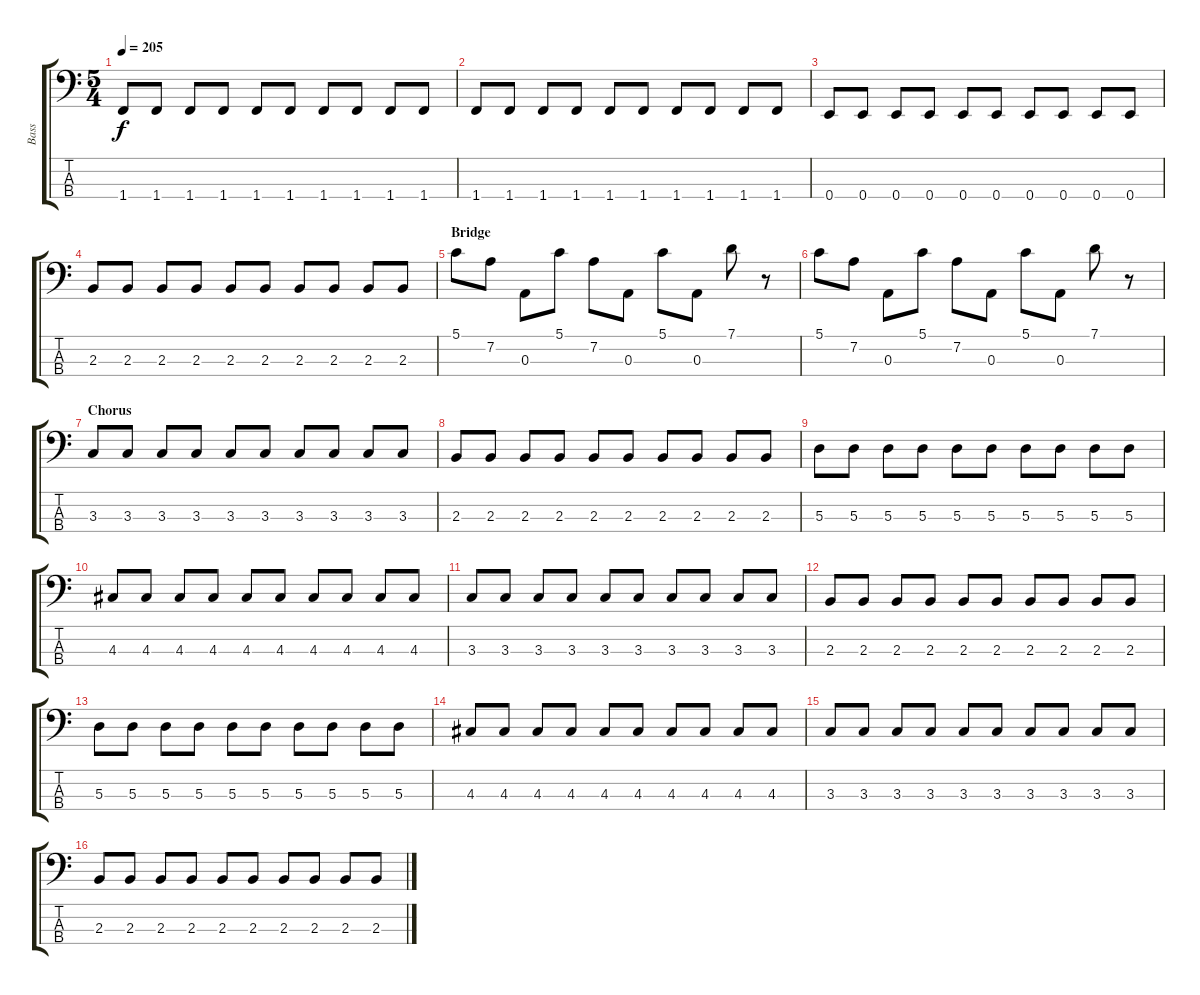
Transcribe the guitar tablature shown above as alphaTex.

\track ("Bass" "Bass") {instrument overdrivenguitar}
\staff {score tabs}
\tuning (G2 D2 A1 E1) {hide}
\ts (5 4)
\tempo 205
\clef f4
\ks c
1.4.8{dy f} 1.4.8 1.4.8 1.4.8 1.4.8 1.4.8 1.4.8 1.4.8 1.4.8 1.4.8 |
1.4.8 1.4.8 1.4.8 1.4.8 1.4.8 1.4.8 1.4.8 1.4.8 1.4.8 1.4.8 |
0.4.8 0.4.8 0.4.8 0.4.8 0.4.8 0.4.8 0.4.8 0.4.8 0.4.8 0.4.8 |
2.3.8 2.3.8 2.3.8 2.3.8 2.3.8 2.3.8 2.3.8 2.3.8 2.3.8 2.3.8 |
\section ("" "Bridge")
5.1.8 7.2.8 0.3.8 5.1.8 7.2.8 0.3.8 5.1.8 0.3.8 7.1.8 r.8 |
5.1.8 7.2.8 0.3.8 5.1.8 7.2.8 0.3.8 5.1.8 0.3.8 7.1.8 r.8 |
\section ("" "Chorus")
3.3.8 3.3.8 3.3.8 3.3.8 3.3.8 3.3.8 3.3.8 3.3.8 3.3.8 3.3.8 |
2.3.8 2.3.8 2.3.8 2.3.8 2.3.8 2.3.8 2.3.8 2.3.8 2.3.8 2.3.8 |
5.3.8 5.3.8 5.3.8 5.3.8 5.3.8 5.3.8 5.3.8 5.3.8 5.3.8 5.3.8 |
4.3.8 4.3.8 4.3.8 4.3.8 4.3.8 4.3.8 4.3.8 4.3.8 4.3.8 4.3.8 |
3.3.8 3.3.8 3.3.8 3.3.8 3.3.8 3.3.8 3.3.8 3.3.8 3.3.8 3.3.8 |
2.3.8 2.3.8 2.3.8 2.3.8 2.3.8 2.3.8 2.3.8 2.3.8 2.3.8 2.3.8 |
5.3.8 5.3.8 5.3.8 5.3.8 5.3.8 5.3.8 5.3.8 5.3.8 5.3.8 5.3.8 |
4.3.8 4.3.8 4.3.8 4.3.8 4.3.8 4.3.8 4.3.8 4.3.8 4.3.8 4.3.8 |
3.3.8 3.3.8 3.3.8 3.3.8 3.3.8 3.3.8 3.3.8 3.3.8 3.3.8 3.3.8 |
2.3.8 2.3.8 2.3.8 2.3.8 2.3.8 2.3.8 2.3.8 2.3.8 2.3.8 2.3.8
